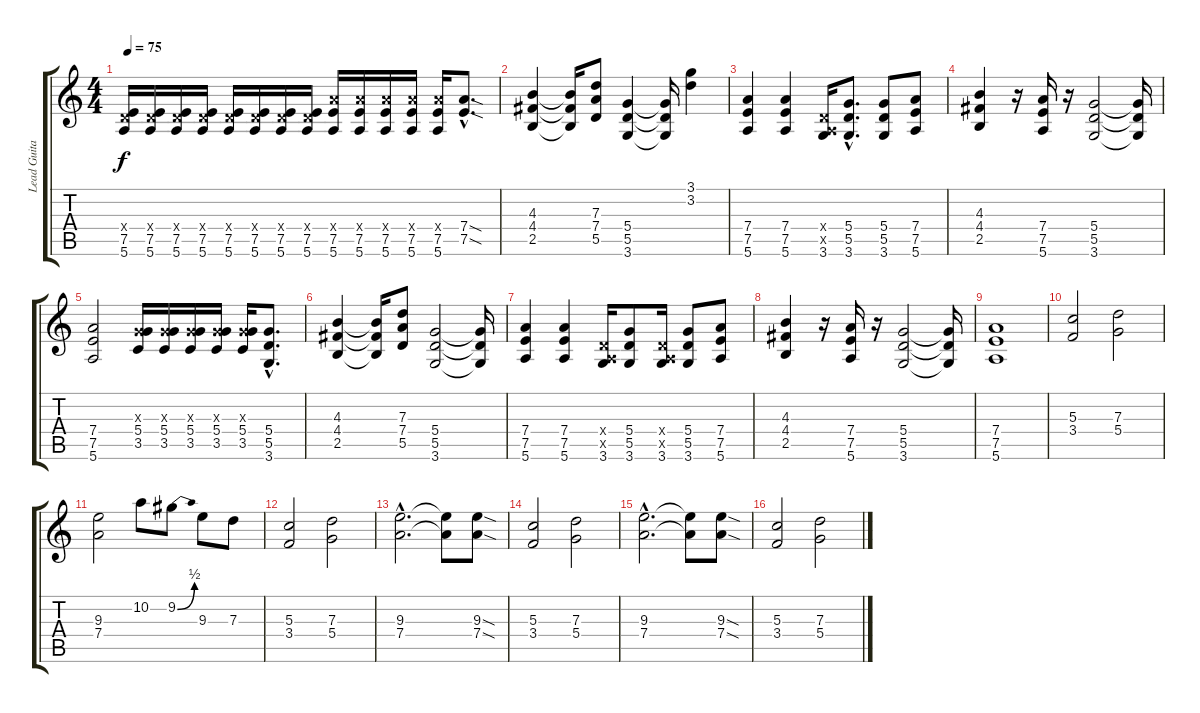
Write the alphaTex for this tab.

\track ("Lead Guitar" "Lead Guita") {instrument distortionguitar}
\staff {score tabs}
\tuning (E4 B3 G3 D3 A2 E2) {hide}
\ts (4 4)
\tempo 75
\clef g2
\ks c
(0.4{x} 7.5 5.6).16{dy f} (0.4{x} 7.5 5.6).16 (0.4{x} 7.5 5.6).16 (0.4{x} 7.5 5.6).16 (0.4{x} 7.5 5.6).16 (0.4{x} 7.5 5.6).16 (0.4{x} 7.5 5.6).16 (0.4{x} 7.5 5.6).16 (7.4{x} 7.5 5.6).16 (7.4{x} 7.5 5.6).16 (7.4{x} 7.5 5.6).16 (7.4{x} 7.5 5.6).16 (7.4{x} 7.5 5.6).16 (7.4{sod hac} 7.5{sod hac}).8{d} |
(4.3 4.4 2.5).4 (4.3{t} 4.4{t} 2.5{t}).16 (7.3 7.4 5.5).8 (5.4 5.5 3.6).4 (5.4{t} 5.5{t} 3.6{t}).16 (3.1 3.2).4 |
(7.4 7.5 5.6).4 (7.4 7.5 5.6).4 (0.4{x} 0.5{x} 3.6).16 (5.4{hac} 5.5{hac} 3.6{hac}).8{d} (5.4 5.5 3.6).8 (7.4 7.5 5.6).8 |
(4.3 4.4 2.5).4 r.16 (7.4 7.5 5.6).16 r.16 (5.4 5.5 3.6).2 (5.4{t} 5.5{t} 3.6{t}).16 |
(7.4 7.5 5.6).2 (0.3{x} 5.4 3.5).16 (0.3{x} 5.4 3.5).16 (0.3{x} 5.4 3.5).16 (0.3{x} 5.4 3.5).16 (0.3{x} 5.4 3.5).16 (5.4{hac} 5.5{hac} 3.6{hac}).8{d} |
(4.3 4.4 2.5).4 (4.3{t} 4.4{t} 2.5{t}).16 (7.3 7.4 5.5).8 (5.4 5.5 3.6).2 (5.4{t} 5.5{t} 3.6{t}).16 |
(7.4 7.5 5.6).4 (7.4 7.5 5.6).4 (0.4{x} 0.5{x} 3.6).16 (5.4 5.5 3.6).8 (0.4{x} 0.5{x} 3.6).16 (5.4 5.5 3.6).8 (7.4 7.5 5.6).8 |
(4.3 4.4 2.5).4 r.16 (7.4 7.5 5.6).16 r.16 (5.4 5.5 3.6).2 (5.4{t} 5.5{t} 3.6{t}).16 |
(7.4 7.5 5.6).1 |
(5.3 3.4).2 (7.3 5.4).2 |
(9.3 7.4).2 10.2.8 9.2{be (bend 0 0 60 2)}.8 9.3.8 7.3.8 |
(5.3 3.4).2 (7.3 5.4).2 |
(9.3{hac} 7.4{hac}).2{d} (9.3{t} 7.4{t}).8 (9.3{sod} 7.4{sod}).8 |
(5.3 3.4).2 (7.3 5.4).2 |
(9.3{hac} 7.4{hac}).2{d} (9.3{t} 7.4{t}).8 (9.3{sod} 7.4{sod}).8 |
(5.3 3.4).2 (7.3 5.4).2
